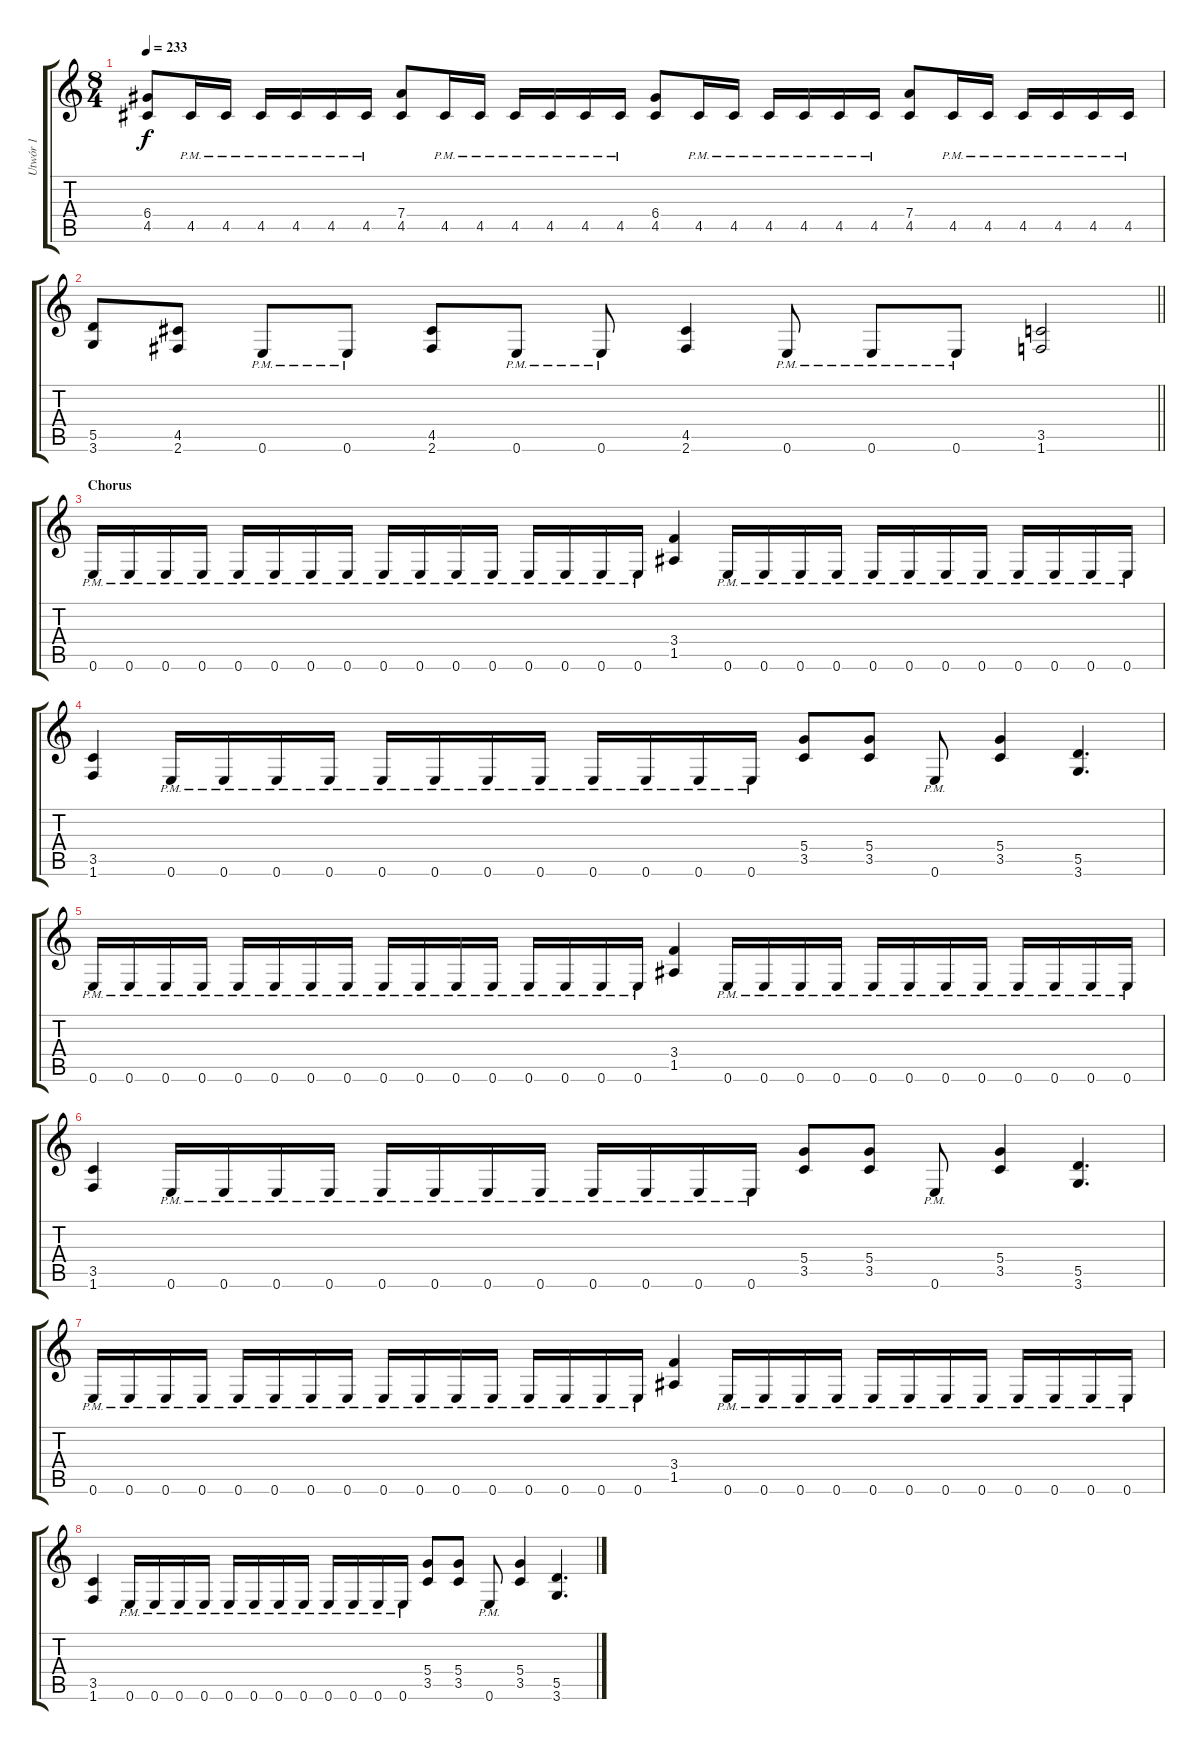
\track ("Utwór 1" "Utwór 1") {instrument distortionguitar}
\staff {score tabs}
\tuning (E4 B3 G3 D3 A2 E2) {hide}
\ts (8 4)
\tempo 233
\clef g2
\ks c
(6.4 4.5).8{dy f} 4.5{pm}.16 4.5{pm}.16 4.5{pm}.16 4.5{pm}.16 4.5{pm}.16 4.5{pm}.16 (7.4 4.5).8 4.5{pm}.16 4.5{pm}.16 4.5{pm}.16 4.5{pm}.16 4.5{pm}.16 4.5{pm}.16 (6.4 4.5).8 4.5{pm}.16 4.5{pm}.16 4.5{pm}.16 4.5{pm}.16 4.5{pm}.16 4.5{pm}.16 (7.4 4.5).8 4.5{pm}.16 4.5{pm}.16 4.5{pm}.16 4.5{pm}.16 4.5{pm}.16 4.5{pm}.16 |
\barLineRight lightlight
(5.5 3.6).8 (4.5 2.6).8 0.6{pm}.8 0.6{pm}.8 (4.5 2.6).8 0.6{pm}.8 0.6{pm}.8 (4.5 2.6).4 0.6{pm}.8 0.6{pm}.8 0.6{pm}.8 (3.5 1.6).2 |
\section ("" "Chorus")
0.6{pm}.16 0.6{pm}.16 0.6{pm}.16 0.6{pm}.16 0.6{pm}.16 0.6{pm}.16 0.6{pm}.16 0.6{pm}.16 0.6{pm}.16 0.6{pm}.16 0.6{pm}.16 0.6{pm}.16 0.6{pm}.16 0.6{pm}.16 0.6{pm}.16 0.6{pm}.16 (3.4 1.5).4 0.6{pm}.16 0.6{pm}.16 0.6{pm}.16 0.6{pm}.16 0.6{pm}.16 0.6{pm}.16 0.6{pm}.16 0.6{pm}.16 0.6{pm}.16 0.6{pm}.16 0.6{pm}.16 0.6{pm}.16 |
(3.5 1.6).4 0.6{pm}.16 0.6{pm}.16 0.6{pm}.16 0.6{pm}.16 0.6{pm}.16 0.6{pm}.16 0.6{pm}.16 0.6{pm}.16 0.6{pm}.16 0.6{pm}.16 0.6{pm}.16 0.6{pm}.16 (5.4 3.5).8 (5.4 3.5).8 0.6{pm}.8 (5.4 3.5).4 (5.5 3.6).4{d} |
0.6{pm}.16 0.6{pm}.16 0.6{pm}.16 0.6{pm}.16 0.6{pm}.16 0.6{pm}.16 0.6{pm}.16 0.6{pm}.16 0.6{pm}.16 0.6{pm}.16 0.6{pm}.16 0.6{pm}.16 0.6{pm}.16 0.6{pm}.16 0.6{pm}.16 0.6{pm}.16 (3.4 1.5).4 0.6{pm}.16 0.6{pm}.16 0.6{pm}.16 0.6{pm}.16 0.6{pm}.16 0.6{pm}.16 0.6{pm}.16 0.6{pm}.16 0.6{pm}.16 0.6{pm}.16 0.6{pm}.16 0.6{pm}.16 |
(3.5 1.6).4 0.6{pm}.16 0.6{pm}.16 0.6{pm}.16 0.6{pm}.16 0.6{pm}.16 0.6{pm}.16 0.6{pm}.16 0.6{pm}.16 0.6{pm}.16 0.6{pm}.16 0.6{pm}.16 0.6{pm}.16 (5.4 3.5).8 (5.4 3.5).8 0.6{pm}.8 (5.4 3.5).4 (5.5 3.6).4{d} |
0.6{pm}.16 0.6{pm}.16 0.6{pm}.16 0.6{pm}.16 0.6{pm}.16 0.6{pm}.16 0.6{pm}.16 0.6{pm}.16 0.6{pm}.16 0.6{pm}.16 0.6{pm}.16 0.6{pm}.16 0.6{pm}.16 0.6{pm}.16 0.6{pm}.16 0.6{pm}.16 (3.4 1.5).4 0.6{pm}.16 0.6{pm}.16 0.6{pm}.16 0.6{pm}.16 0.6{pm}.16 0.6{pm}.16 0.6{pm}.16 0.6{pm}.16 0.6{pm}.16 0.6{pm}.16 0.6{pm}.16 0.6{pm}.16 |
(3.5 1.6).4 0.6{pm}.16 0.6{pm}.16 0.6{pm}.16 0.6{pm}.16 0.6{pm}.16 0.6{pm}.16 0.6{pm}.16 0.6{pm}.16 0.6{pm}.16 0.6{pm}.16 0.6{pm}.16 0.6{pm}.16 (5.4 3.5).8 (5.4 3.5).8 0.6{pm}.8 (5.4 3.5).4 (5.5 3.6).4{d}
